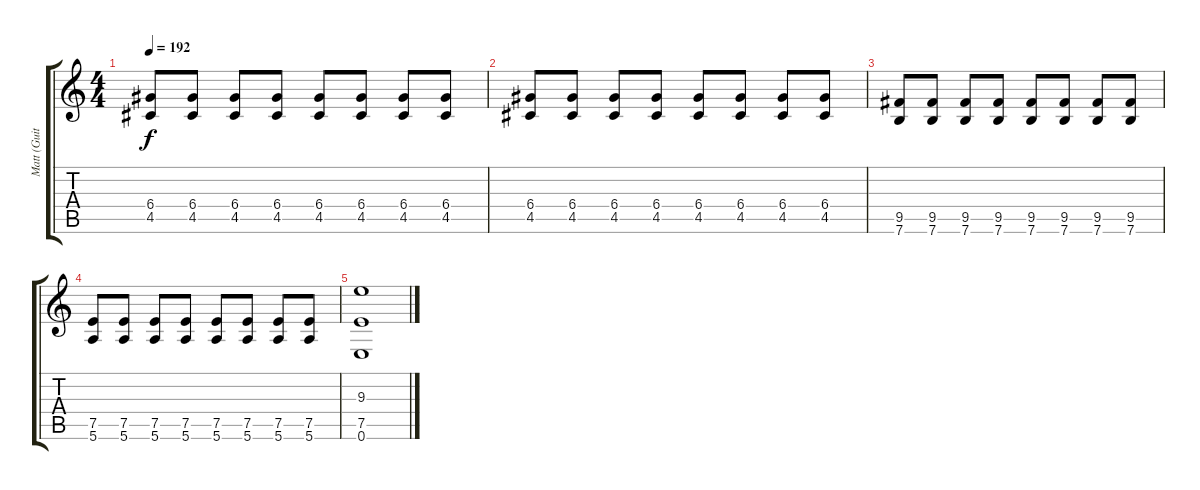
\track ("Matt (Guitar)" "Matt (Guit") {instrument overdrivenguitar}
\staff {score tabs}
\tuning (E4 B3 G3 D3 A2 E2) {hide}
\ts (4 4)
\tempo 192
\clef g2
\ks c
(6.4 4.5).8{dy f} (6.4 4.5).8 (6.4 4.5).8 (6.4 4.5).8 (6.4 4.5).8 (6.4 4.5).8 (6.4 4.5).8 (6.4 4.5).8 |
(6.4 4.5).8 (6.4 4.5).8 (6.4 4.5).8 (6.4 4.5).8 (6.4 4.5).8 (6.4 4.5).8 (6.4 4.5).8 (6.4 4.5).8 |
(9.5 7.6).8 (9.5 7.6).8 (9.5 7.6).8 (9.5 7.6).8 (9.5 7.6).8 (9.5 7.6).8 (9.5 7.6).8 (9.5 7.6).8 |
(7.5 5.6).8 (7.5 5.6).8 (7.5 5.6).8 (7.5 5.6).8 (7.5 5.6).8 (7.5 5.6).8 (7.5 5.6).8 (7.5 5.6).8 |
(9.3 7.5 0.6).1
